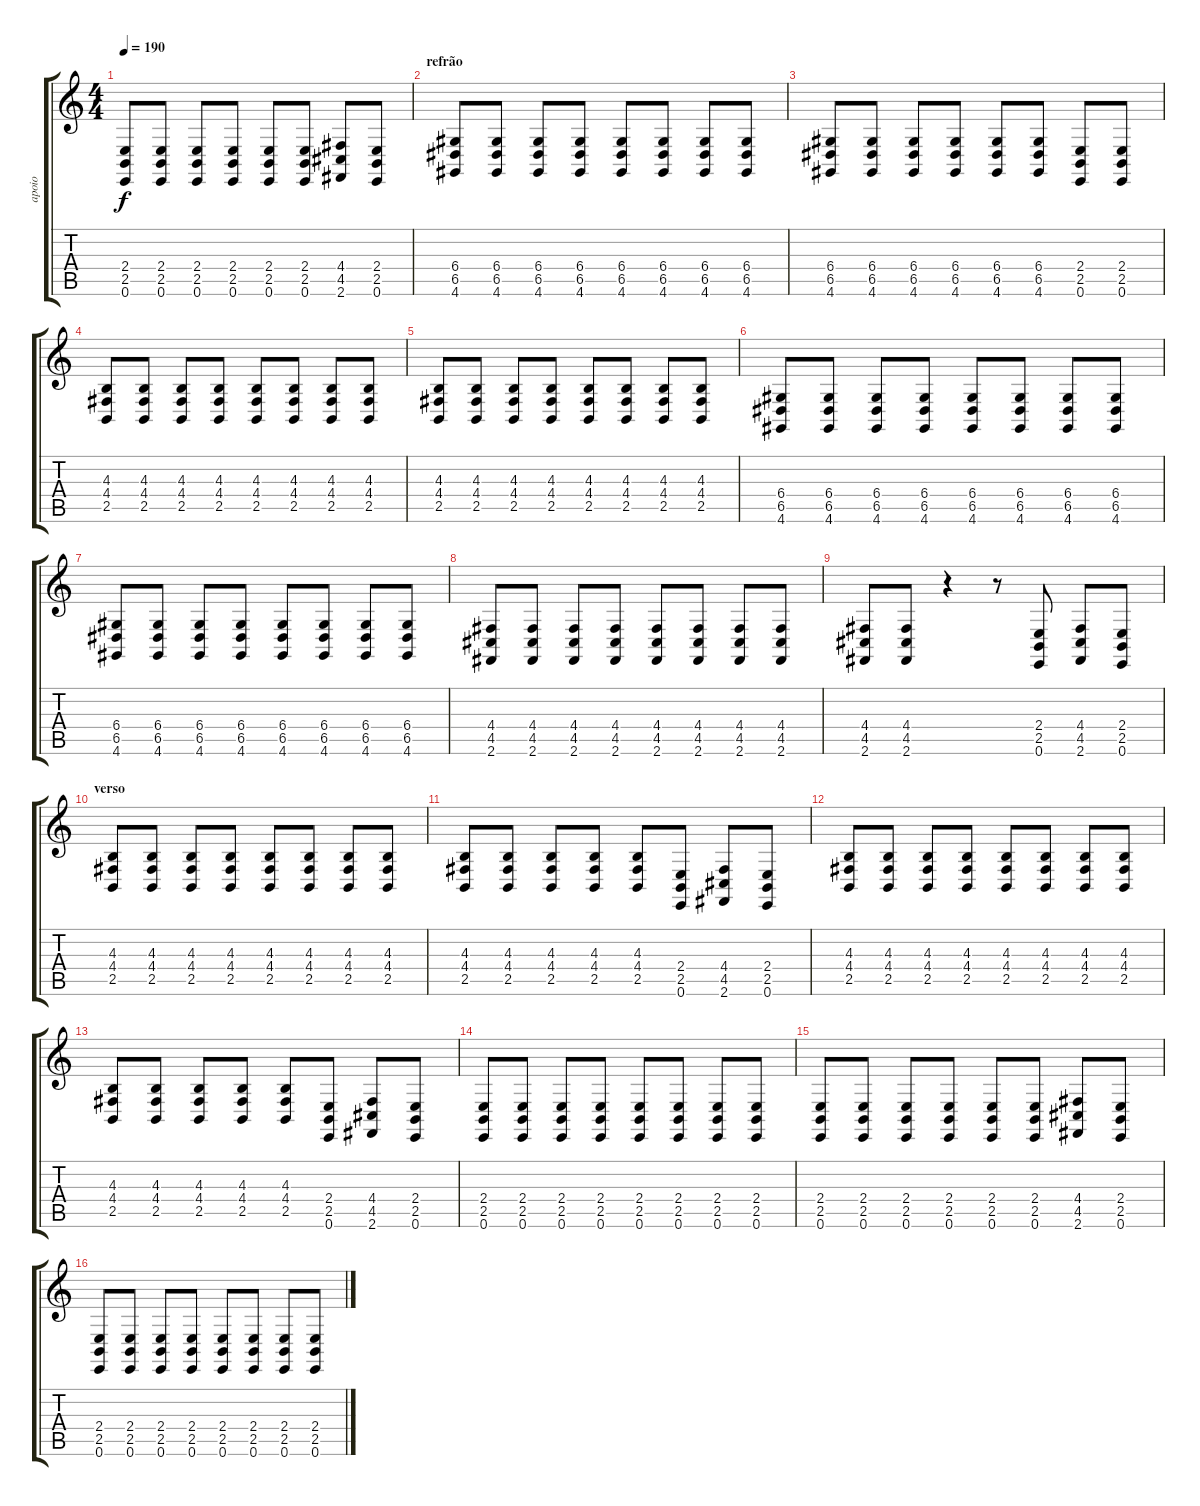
\track ("apoio" "apoio") {instrument lead8bassandlead}
\staff {score tabs}
\tuning (E4 B3 G3 D3 A2 E2) {hide}
\ts (4 4)
\tempo 190
\clef g2
\ks c
(2.4 2.5 0.6).8{dy f} (2.4 2.5 0.6).8 (2.4 2.5 0.6).8 (2.4 2.5 0.6).8 (2.4 2.5 0.6).8 (2.4 2.5 0.6).8 (4.4 4.5 2.6).8 (2.4 2.5 0.6).8 |
\section ("" "refrão")
(6.4 6.5 4.6).8 (6.4 6.5 4.6).8 (6.4 6.5 4.6).8 (6.4 6.5 4.6).8 (6.4 6.5 4.6).8 (6.4 6.5 4.6).8 (6.4 6.5 4.6).8 (6.4 6.5 4.6).8 |
(6.4 6.5 4.6).8 (6.4 6.5 4.6).8 (6.4 6.5 4.6).8 (6.4 6.5 4.6).8 (6.4 6.5 4.6).8 (6.4 6.5 4.6).8 (2.4 2.5 0.6).8 (2.4 2.5 0.6).8 |
(4.3 4.4 2.5).8 (4.3 4.4 2.5).8 (4.3 4.4 2.5).8 (4.3 4.4 2.5).8 (4.3 4.4 2.5).8 (4.3 4.4 2.5).8 (4.3 4.4 2.5).8 (4.3 4.4 2.5).8 |
(4.3 4.4 2.5).8 (4.3 4.4 2.5).8 (4.3 4.4 2.5).8 (4.3 4.4 2.5).8 (4.3 4.4 2.5).8 (4.3 4.4 2.5).8 (4.3 4.4 2.5).8 (4.3 4.4 2.5).8 |
(6.4 6.5 4.6).8 (6.4 6.5 4.6).8 (6.4 6.5 4.6).8 (6.4 6.5 4.6).8 (6.4 6.5 4.6).8 (6.4 6.5 4.6).8 (6.4 6.5 4.6).8 (6.4 6.5 4.6).8 |
(6.4 6.5 4.6).8 (6.4 6.5 4.6).8 (6.4 6.5 4.6).8 (6.4 6.5 4.6).8 (6.4 6.5 4.6).8 (6.4 6.5 4.6).8 (6.4 6.5 4.6).8 (6.4 6.5 4.6).8 |
(4.4 4.5 2.6).8 (4.4 4.5 2.6).8 (4.4 4.5 2.6).8 (4.4 4.5 2.6).8 (4.4 4.5 2.6).8 (4.4 4.5 2.6).8 (4.4 4.5 2.6).8 (4.4 4.5 2.6).8 |
(4.4 4.5 2.6).8 (4.4 4.5 2.6).8 r.4 r.8 (2.4 2.5 0.6).8 (4.4 4.5 2.6).8 (2.4 2.5 0.6).8 |
\section ("" "verso")
(4.3 4.4 2.5).8 (4.3 4.4 2.5).8 (4.3 4.4 2.5).8 (4.3 4.4 2.5).8 (4.3 4.4 2.5).8 (4.3 4.4 2.5).8 (4.3 4.4 2.5).8 (4.3 4.4 2.5).8 |
(4.3 4.4 2.5).8 (4.3 4.4 2.5).8 (4.3 4.4 2.5).8 (4.3 4.4 2.5).8 (4.3 4.4 2.5).8 (2.4 2.5 0.6).8 (4.4 4.5 2.6).8 (2.4 2.5 0.6).8 |
(4.3 4.4 2.5).8 (4.3 4.4 2.5).8 (4.3 4.4 2.5).8 (4.3 4.4 2.5).8 (4.3 4.4 2.5).8 (4.3 4.4 2.5).8 (4.3 4.4 2.5).8 (4.3 4.4 2.5).8 |
(4.3 4.4 2.5).8 (4.3 4.4 2.5).8 (4.3 4.4 2.5).8 (4.3 4.4 2.5).8 (4.3 4.4 2.5).8 (2.4 2.5 0.6).8 (4.4 4.5 2.6).8 (2.4 2.5 0.6).8 |
(2.4 2.5 0.6).8 (2.4 2.5 0.6).8 (2.4 2.5 0.6).8 (2.4 2.5 0.6).8 (2.4 2.5 0.6).8 (2.4 2.5 0.6).8 (2.4 2.5 0.6).8 (2.4 2.5 0.6).8 |
(2.4 2.5 0.6).8 (2.4 2.5 0.6).8 (2.4 2.5 0.6).8 (2.4 2.5 0.6).8 (2.4 2.5 0.6).8 (2.4 2.5 0.6).8 (4.4 4.5 2.6).8 (2.4 2.5 0.6).8 |
(2.4 2.5 0.6).8 (2.4 2.5 0.6).8 (2.4 2.5 0.6).8 (2.4 2.5 0.6).8 (2.4 2.5 0.6).8 (2.4 2.5 0.6).8 (2.4 2.5 0.6).8 (2.4 2.5 0.6).8
